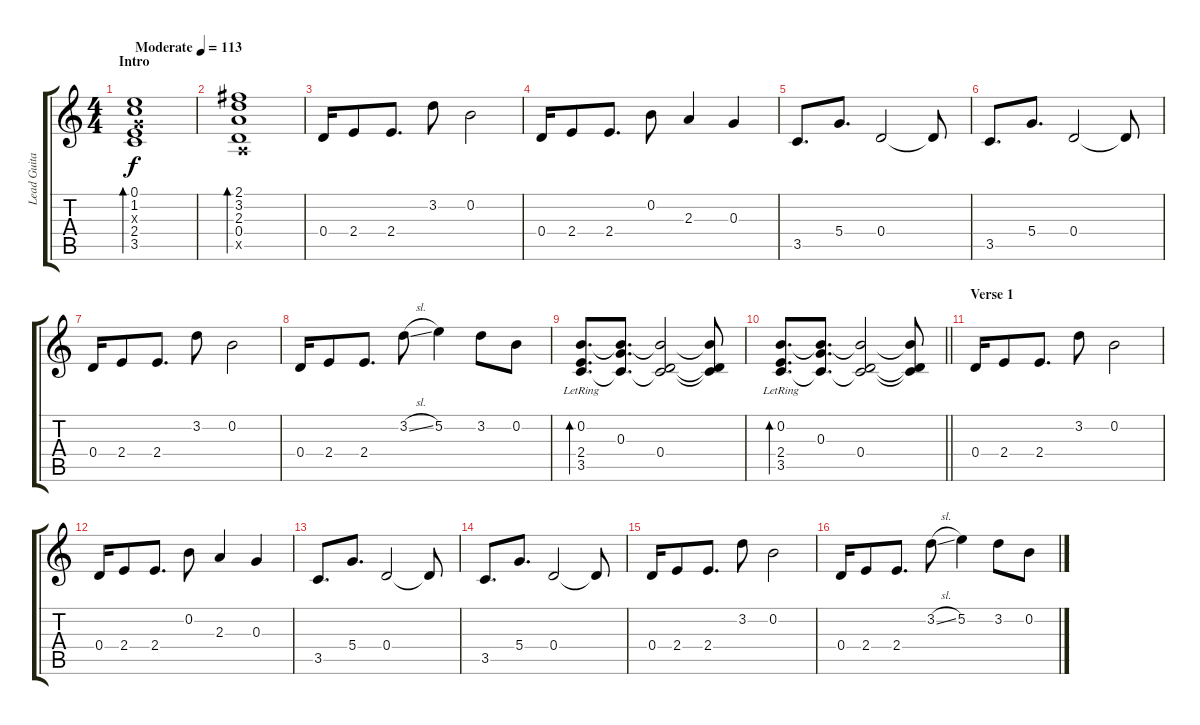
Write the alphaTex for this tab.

\track ("Lead Guitar" "Lead Guita") {instrument electricguitarclean}
\staff {score tabs}
\tuning (E4 B3 G3 D3 A2 E2) {hide}
\ts (4 4)
\section ("" "Intro")
\tempo (113 "Moderate")
\clef g2
\ks c
(0.1 1.2 0.3{x} 2.4 3.5).1{bd 120 dy f balance 0 instrument electricguitarclean} |
(2.1 3.2 2.3 0.4 0.5{x}).1{bd 120} |
0.4.16 2.4.8 2.4.8{d} 3.2.8 0.2.2 |
0.4.16 2.4.8 2.4.8{d} 0.2.8 2.3.4 0.3.4 |
3.5.8{d} 5.4.8{d} 0.4.2 0.4{t}.8 |
3.5.8{d} 5.4.8{d} 0.4.2 0.4{t}.8 |
0.4.16 2.4.8 2.4.8{d} 3.2.8 0.2.2 |
0.4.16 2.4.8 2.4.8{d} 3.2{sl}.8 5.2.4 3.2.8 0.2.8 |
(0.2{lr} 2.4 3.5{lr}).8{d bd 120} (0.2{t} 0.3 3.5{t}).8{d} (0.2{t} 0.4 3.5{t}).2 (0.2{t} 0.4{t} 3.5{t}).8 |
\barLineRight lightlight
(0.2{lr} 2.4 3.5{lr}).8{d bd 120} (0.2{t} 0.3 3.5{t}).8{d} (0.2{t} 0.4 3.5{t}).2 (0.2{t} 0.4{t} 3.5{t}).8 |
\section ("" "Verse 1")
0.4.16 2.4.8 2.4.8{d} 3.2.8 0.2.2 |
0.4.16 2.4.8 2.4.8{d} 0.2.8 2.3.4 0.3.4 |
3.5.8{d} 5.4.8{d} 0.4.2 0.4{t}.8 |
3.5.8{d} 5.4.8{d} 0.4.2 0.4{t}.8 |
0.4.16 2.4.8 2.4.8{d} 3.2.8 0.2.2 |
0.4.16 2.4.8 2.4.8{d} 3.2{sl}.8 5.2.4 3.2.8 0.2.8
